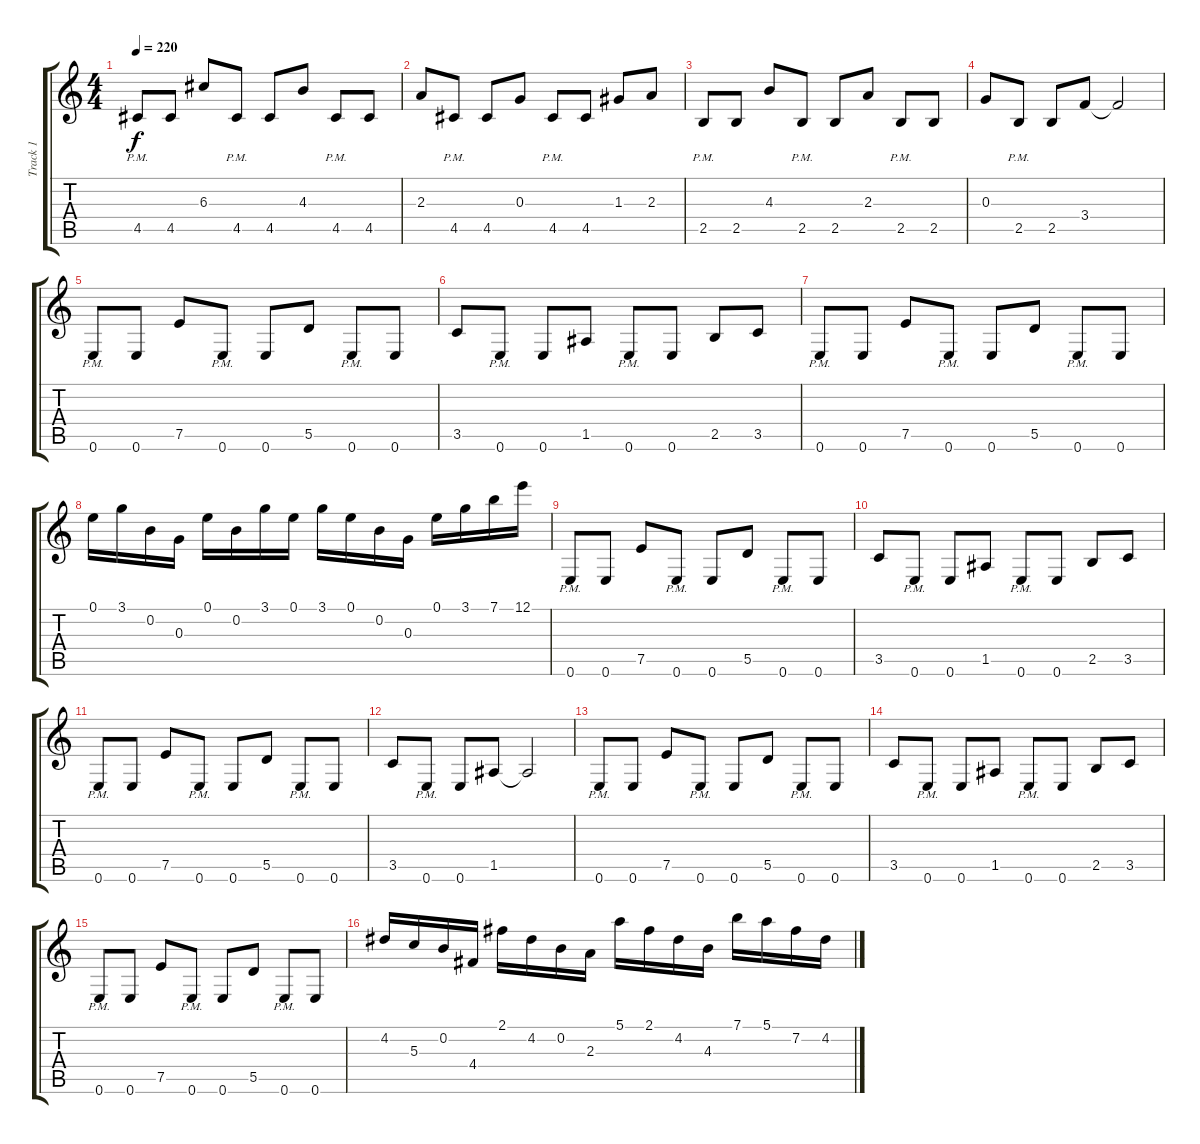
\track ("Track 1" "Track 1") {instrument distortionguitar}
\staff {score tabs}
\tuning (E4 B3 G3 D3 A2 E2) {hide}
\ts (4 4)
\tempo 220
\clef g2
\ks c
4.5{pm}.8{dy f} 4.5.8 6.3.8 4.5{pm}.8 4.5.8 4.3.8 4.5{pm}.8 4.5.8 |
2.3.8 4.5{pm}.8 4.5.8 0.3.8 4.5{pm}.8 4.5.8 1.3.8 2.3.8 |
2.5{pm}.8 2.5.8 4.3.8 2.5{pm}.8 2.5.8 2.3.8 2.5{pm}.8 2.5.8 |
0.3.8 2.5{pm}.8 2.5.8 3.4.8 3.4{t}.2 |
0.6{pm}.8 0.6.8 7.5.8 0.6{pm}.8 0.6.8 5.5.8 0.6{pm}.8 0.6.8 |
3.5.8 0.6{pm}.8 0.6.8 1.5.8 0.6{pm}.8 0.6.8 2.5.8 3.5.8 |
0.6{pm}.8 0.6.8 7.5.8 0.6{pm}.8 0.6.8 5.5.8 0.6{pm}.8 0.6.8 |
0.1.16 3.1.16 0.2.16 0.3.16 0.1.16 0.2.16 3.1.16 0.1.16 3.1.16 0.1.16 0.2.16 0.3.16 0.1.16 3.1.16 7.1.16 12.1.16 |
0.6{pm}.8 0.6.8 7.5.8 0.6{pm}.8 0.6.8 5.5.8 0.6{pm}.8 0.6.8 |
3.5.8 0.6{pm}.8 0.6.8 1.5.8 0.6{pm}.8 0.6.8 2.5.8 3.5.8 |
0.6{pm}.8 0.6.8 7.5.8 0.6{pm}.8 0.6.8 5.5.8 0.6{pm}.8 0.6.8 |
3.5.8 0.6{pm}.8 0.6.8 1.5.8 1.5{t}.2 |
0.6{pm}.8 0.6.8 7.5.8 0.6{pm}.8 0.6.8 5.5.8 0.6{pm}.8 0.6.8 |
3.5.8 0.6{pm}.8 0.6.8 1.5.8 0.6{pm}.8 0.6.8 2.5.8 3.5.8 |
0.6{pm}.8 0.6.8 7.5.8 0.6{pm}.8 0.6.8 5.5.8 0.6{pm}.8 0.6.8 |
4.2.16 5.3.16 0.2.16 4.4.16 2.1.16 4.2.16 0.2.16 2.3.16 5.1.16 2.1.16 4.2.16 4.3.16 7.1.16 5.1.16 7.2.16 4.2.16
